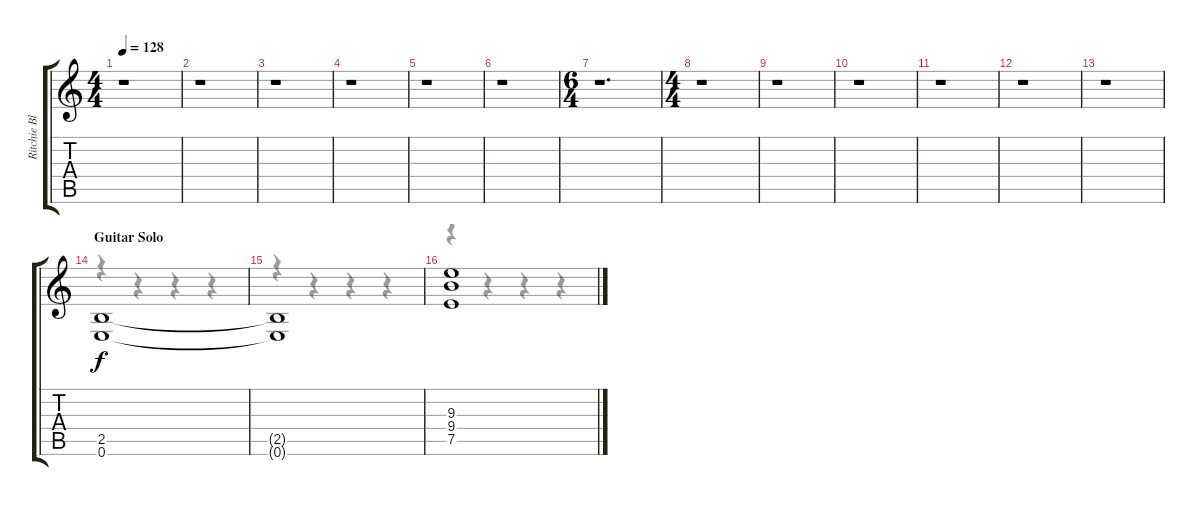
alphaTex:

\track ("Ritchie Blackmore - Rhythm Guitar 1" "Ritchie Bl") {instrument overdrivenguitar}
\staff {score tabs}
\tuning (E4 B3 G3 D3 A2 E2) {hide}
\voice
\ts (4 4)
\tempo 128
\clef g2
\ks c
r.1{dy f} |
r.1 |
r.1 |
r.1 |
r.1 |
r.1 |
\ts (6 4)
r.1{d} |
\ts (4 4)
r.1 |
r.1 |
r.1 |
r.1 |
r.1 |
r.1 |
\section ("" "Guitar Solo")
(2.5 0.6).1 |
(2.5{t} 0.6{t}).1 |
(9.3 9.4 7.5).1
\voice
\clef g2
\ottava regular
\simile none
\ks c
|
|
|
|
|
|
|
|
|
|
|
|
|
r.4 r.4 r.4 r.4 |
r.4 r.4 r.4 r.4 |
r.4 r.4 r.4 r.4
